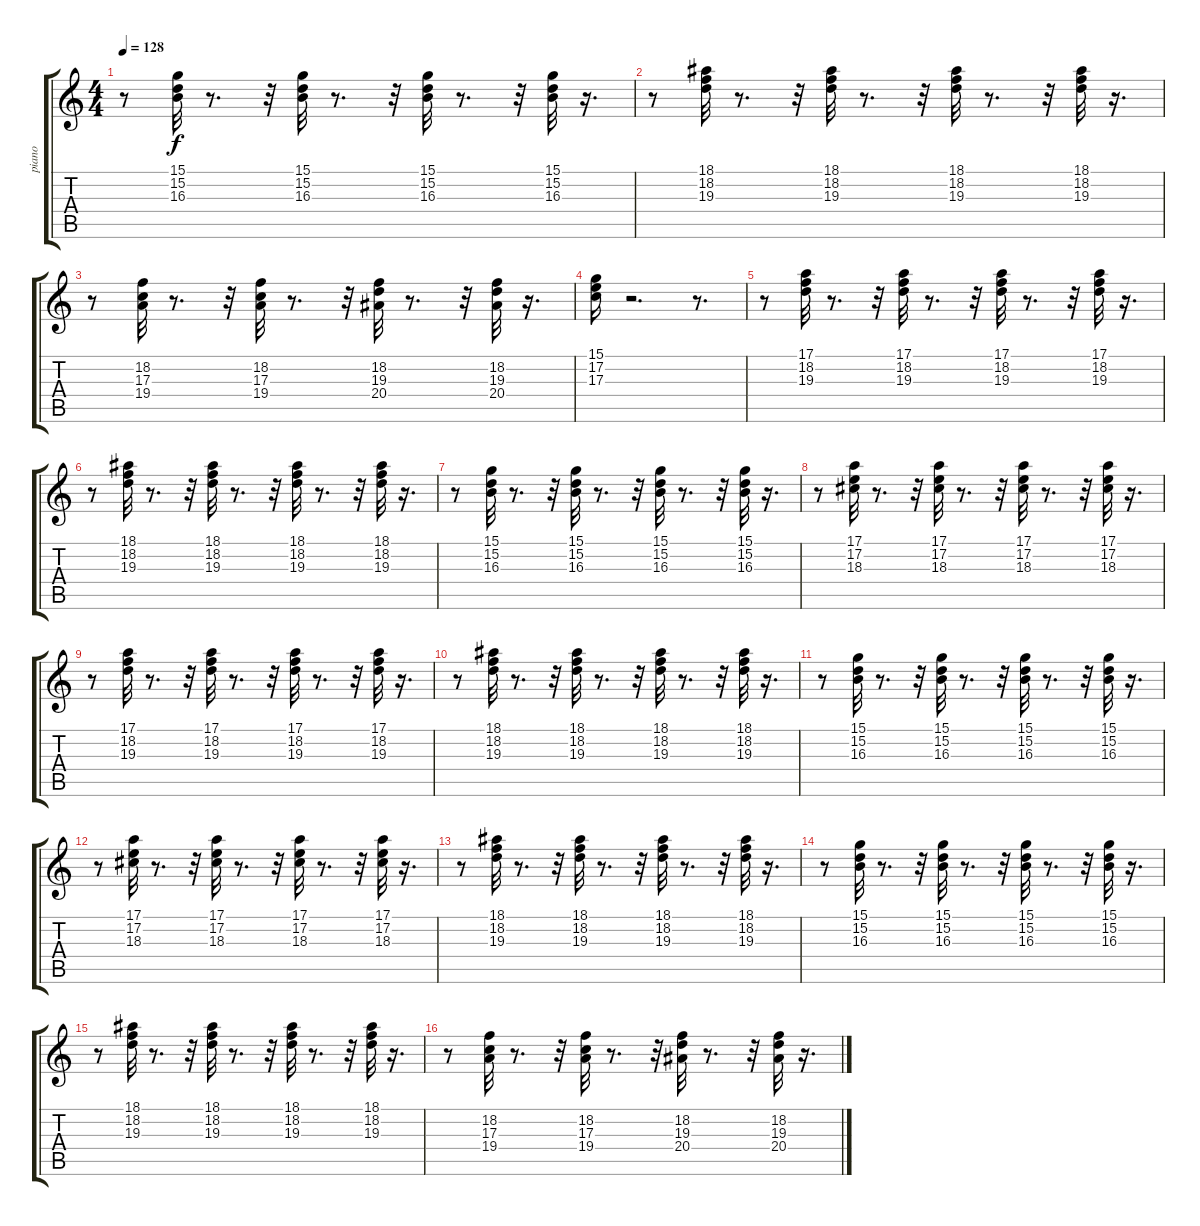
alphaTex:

\track ("piano" "piano") {instrument electricgrandpiano}
\staff {score tabs}
\tuning (E4 B3 G3 D3 A2 E2) {hide}
\ts (4 4)
\tempo 128
\clef g2
\ks c
r.8{dy f} (15.1 15.2 16.3).32 r.8{d} r.32 (15.1 15.2 16.3).32 r.8{d} r.32 (15.1 15.2 16.3).32 r.8{d} r.32 (15.1 15.2 16.3).32 r.16{d} |
r.8 (18.1 18.2 19.3).32 r.8{d} r.32 (18.1 18.2 19.3).32 r.8{d} r.32 (18.1 18.2 19.3).32 r.8{d} r.32 (18.1 18.2 19.3).32 r.16{d} |
r.8 (18.2 17.3 19.4).32 r.8{d} r.32 (18.2 17.3 19.4).32 r.8{d} r.32 (18.2 19.3 20.4).32 r.8{d} r.32 (18.2 19.3 20.4).32 r.16{d} |
(15.1 17.2 17.3).16 r.2{d} r.8{d} |
r.8 (17.1 18.2 19.3).32 r.8{d} r.32 (17.1 18.2 19.3).32 r.8{d} r.32 (17.1 18.2 19.3).32 r.8{d} r.32 (17.1 18.2 19.3).32 r.16{d} |
r.8 (18.1 18.2 19.3).32 r.8{d} r.32 (18.1 18.2 19.3).32 r.8{d} r.32 (18.1 18.2 19.3).32 r.8{d} r.32 (18.1 18.2 19.3).32 r.16{d} |
r.8 (15.1 15.2 16.3).32 r.8{d} r.32 (15.1 15.2 16.3).32 r.8{d} r.32 (15.1 15.2 16.3).32 r.8{d} r.32 (15.1 15.2 16.3).32 r.16{d} |
r.8 (17.1 17.2 18.3).32 r.8{d} r.32 (17.1 17.2 18.3).32 r.8{d} r.32 (17.1 17.2 18.3).32 r.8{d} r.32 (17.1 17.2 18.3).32 r.16{d} |
r.8 (17.1 18.2 19.3).32 r.8{d} r.32 (17.1 18.2 19.3).32 r.8{d} r.32 (17.1 18.2 19.3).32 r.8{d} r.32 (17.1 18.2 19.3).32 r.16{d} |
r.8 (18.1 18.2 19.3).32 r.8{d} r.32 (18.1 18.2 19.3).32 r.8{d} r.32 (18.1 18.2 19.3).32 r.8{d} r.32 (18.1 18.2 19.3).32 r.16{d} |
r.8 (15.1 15.2 16.3).32 r.8{d} r.32 (15.1 15.2 16.3).32 r.8{d} r.32 (15.1 15.2 16.3).32 r.8{d} r.32 (15.1 15.2 16.3).32 r.16{d} |
r.8 (17.1 17.2 18.3).32 r.8{d} r.32 (17.1 17.2 18.3).32 r.8{d} r.32 (17.1 17.2 18.3).32 r.8{d} r.32 (17.1 17.2 18.3).32 r.16{d} |
r.8 (18.1 18.2 19.3).32 r.8{d} r.32 (18.1 18.2 19.3).32 r.8{d} r.32 (18.1 18.2 19.3).32 r.8{d} r.32 (18.1 18.2 19.3).32 r.16{d} |
r.8 (15.1 15.2 16.3).32 r.8{d} r.32 (15.1 15.2 16.3).32 r.8{d} r.32 (15.1 15.2 16.3).32 r.8{d} r.32 (15.1 15.2 16.3).32 r.16{d} |
r.8 (18.1 18.2 19.3).32 r.8{d} r.32 (18.1 18.2 19.3).32 r.8{d} r.32 (18.1 18.2 19.3).32 r.8{d} r.32 (18.1 18.2 19.3).32 r.16{d} |
r.8 (18.2 17.3 19.4).32 r.8{d} r.32 (18.2 17.3 19.4).32 r.8{d} r.32 (18.2 19.3 20.4).32 r.8{d} r.32 (18.2 19.3 20.4).32 r.16{d}
